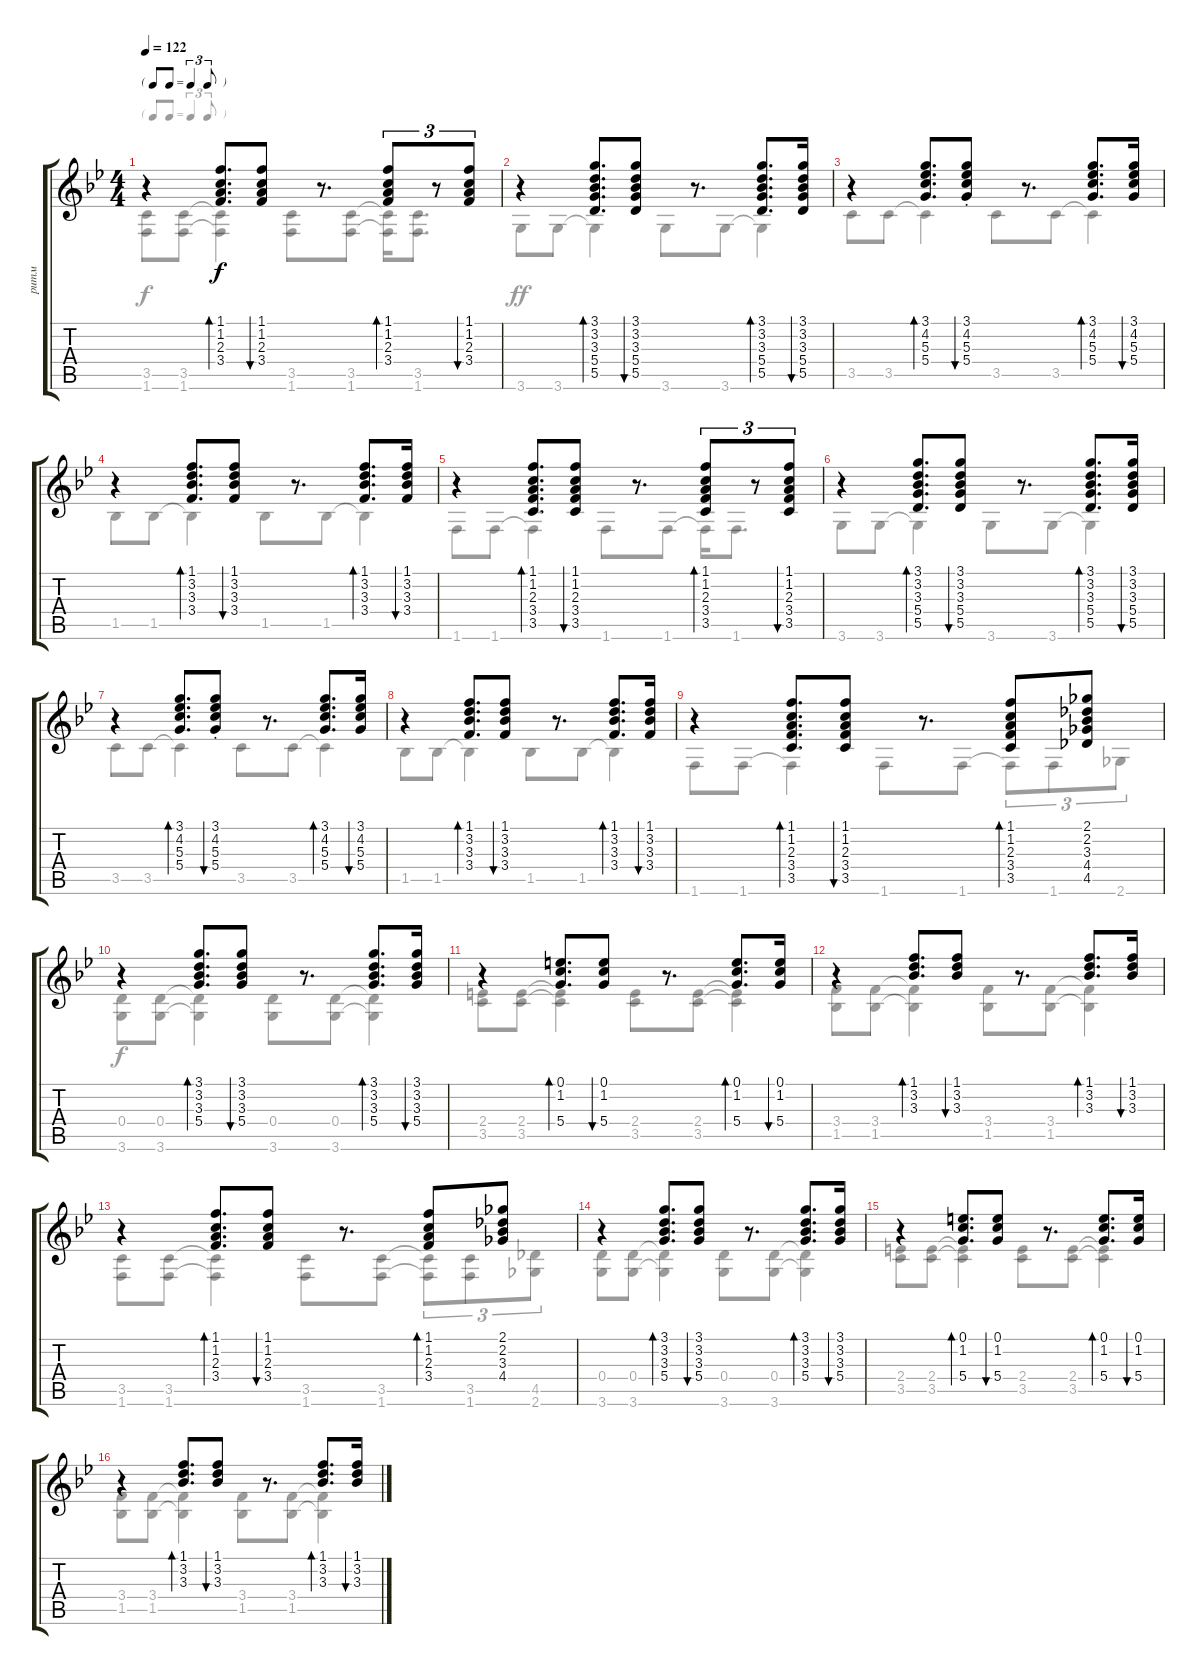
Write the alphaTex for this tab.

\track ("ритм" "ритм") {instrument acousticguitarsteel}
\staff {score tabs}
\tuning (E4 B3 G3 D3 A2 E2) {hide}
\voice
\ts (4 4)
\tf triplet8th
\tempo 122
\clef g2
\ks gminor
r.4{dy f} (1.1 1.2 2.3 3.4).8{d bd 60} (1.1 1.2 2.3 3.4).8{bu 60} r.8{d} (1.1 1.2 2.3 3.4).8{tu (3 2) bd 60} r.8{tu (3 2)} (1.1 1.2 2.3 3.4).8{tu (3 2) bu 60} |
r.4 (3.1 3.2 3.3 5.4 5.5).8{d bd 60} (3.1 3.2 3.3 5.4 5.5).8{bu 60} r.8{d} (3.1 3.2 3.3 5.4 5.5).8{d bd 60} (3.1 3.2 3.3 5.4 5.5).16{bu 60} |
r.4 (3.1 4.2 5.3 5.4).8{d bd 60} (3.1{st} 4.2{st} 5.3{st} 5.4{st}).8{bu 60} r.8{d} (3.1 4.2 5.3 5.4).8{d bd 60} (3.1 4.2 5.3 5.4).16{bu 60} |
r.4 (1.1 3.2 3.3 3.4).8{d bd 60} (1.1 3.2 3.3 3.4).8{bu 60} r.8{d} (1.1 3.2 3.3 3.4).8{d bd 60} (1.1 3.2 3.3 3.4).16{bu 60} |
r.4 (1.1 1.2 2.3 3.4 3.5).8{d bd 60} (1.1 1.2 2.3 3.4 3.5).8{bu 60} r.8{d} (1.1 1.2 2.3 3.4 3.5).8{tu (3 2) bd 60} r.8{tu (3 2)} (1.1 1.2 2.3 3.4 3.5).8{tu (3 2) bu 60} |
r.4 (3.1 3.2 3.3 5.4 5.5).8{d bd 60} (3.1 3.2 3.3 5.4 5.5).8{bu 60} r.8{d} (3.1 3.2 3.3 5.4 5.5).8{d bd 60} (3.1 3.2 3.3 5.4 5.5).16{bu 60} |
r.4 (3.1 4.2 5.3 5.4).8{d bd 60} (3.1{st} 4.2{st} 5.3{st} 5.4{st}).8{bu 60} r.8{d} (3.1 4.2 5.3 5.4).8{d bd 60} (3.1 4.2 5.3 5.4).16{bu 60} |
r.4 (1.1 3.2 3.3 3.4).8{d bd 60} (1.1 3.2 3.3 3.4).8{bu 60} r.8{d} (1.1 3.2 3.3 3.4).8{d bd 60} (1.1 3.2 3.3 3.4).16{bu 60} |
r.4 (1.1 1.2 2.3 3.4 3.5).8{d bd 60} (1.1 1.2 2.3 3.4 3.5).8{bu 60} r.8{d} (1.1 1.2 2.3 3.4 3.5).8{bd 60} (2.1 2.2 3.3 4.4 4.5).8 |
r.4 (3.1 3.2 3.3 5.4).8{d bd 60} (3.1 3.2 3.3 5.4).8{bu 60} r.8{d} (3.1 3.2 3.3 5.4).8{d bd 60} (3.1 3.2 3.3 5.4).16{bu 60} |
r.4 (0.1 1.2 5.4).8{d bd 60} (0.1 1.2 5.4).8{bu 60} r.8{d} (0.1 1.2 5.4).8{d bd 60} (0.1 1.2 5.4).16{bu 60} |
r.4 (1.1 3.2 3.3).8{d bd 60} (1.1 3.2 3.3).8{bu 60} r.8{d} (1.1 3.2 3.3).8{d bd 60} (1.1 3.2 3.3).16{bu 60} |
r.4 (1.1 1.2 2.3 3.4).8{d bd 60} (1.1 1.2 2.3 3.4).8{bu 60} r.8{d} (1.1 1.2 2.3 3.4).8{bd 60} (2.1 2.2 3.3 4.4).8 |
r.4 (3.1 3.2 3.3 5.4).8{d bd 60} (3.1 3.2 3.3 5.4).8{bu 60} r.8{d} (3.1 3.2 3.3 5.4).8{d bd 60} (3.1 3.2 3.3 5.4).16{bu 60} |
r.4 (0.1 1.2 5.4).8{d bd 60} (0.1 1.2 5.4).8{bu 60} r.8{d} (0.1 1.2 5.4).8{d bd 60} (0.1 1.2 5.4).16{bu 60} |
r.4 (1.1 3.2 3.3).8{d bd 60} (1.1 3.2 3.3).8{bu 60} r.8{d} (1.1 3.2 3.3).8{d bd 60} (1.1 3.2 3.3).16{bu 60}
\voice
\clef g2
\ottava regular
\simile none
\ks gminor
(3.5 1.6).8{dy f} (3.5 1.6).8 (3.5{t} 1.6{t}).4 (3.5 1.6).8 (3.5 1.6).8 (3.5{t} 1.6{t}).16 (3.5 1.6).8{d} |
3.6.8{dy ff} 3.6.8 3.6{t}.4 3.6.8 3.6.8 3.6{t}.4 |
3.5.8 3.5.8 3.5{t}.4 3.5.8 3.5.8 3.5{t}.4 |
1.5.8 1.5.8 1.5{t}.4 1.5.8 1.5.8 1.5{t}.4 |
1.6.8 1.6.8 1.6{t}.4 1.6.8 1.6.8 1.6{t}.16 1.6.8{d} |
3.6.8 3.6.8 3.6{t}.4 3.6.8 3.6.8 3.6{t}.4 |
3.5.8 3.5.8 3.5{t}.4 3.5.8 3.5.8 3.5{t}.4 |
1.5.8 1.5.8 1.5{t}.4 1.5.8 1.5.8 1.5{t}.4 |
1.6.8 1.6.8 1.6{t}.4 1.6.8 1.6.8 1.6{t}.8{tu (3 2)} 1.6.8{tu (3 2)} 2.6.8{tu (3 2)} |
(0.4 3.6).8{dy f} (0.4 3.6).8 (0.4{t} 3.6{t}).4 (0.4 3.6).8 (0.4 3.6).8 (0.4{t} 3.6{t}).4 |
(2.4 3.5).8 (2.4 3.5).8 (2.4{t} 3.5{t}).4 (2.4 3.5).8 (2.4 3.5).8 (2.4{t} 3.5{t}).4 |
(3.4 1.5).8 (3.4 1.5).8 (3.4{t} 1.5{t}).4 (3.4 1.5).8 (3.4 1.5).8 (3.4{t} 1.5{t}).4 |
(3.5 1.6).8 (3.5 1.6).8 (3.5{t} 1.6{t}).4 (3.5 1.6).8 (3.5 1.6).8 (3.5{t} 1.6{t}).8{tu (3 2)} (3.5 1.6).8{tu (3 2)} (4.5 2.6).8{tu (3 2)} |
(0.4 3.6).8 (0.4 3.6).8 (0.4{t} 3.6{t}).4 (0.4 3.6).8 (0.4 3.6).8 (0.4{t} 3.6{t}).4 |
(2.4 3.5).8 (2.4 3.5).8 (2.4{t} 3.5{t}).4 (2.4 3.5).8 (2.4 3.5).8 (2.4{t} 3.5{t}).4 |
(3.4 1.5).8 (3.4 1.5).8 (3.4{t} 1.5{t}).4 (3.4 1.5).8 (3.4 1.5).8 (3.4{t} 1.5{t}).4
